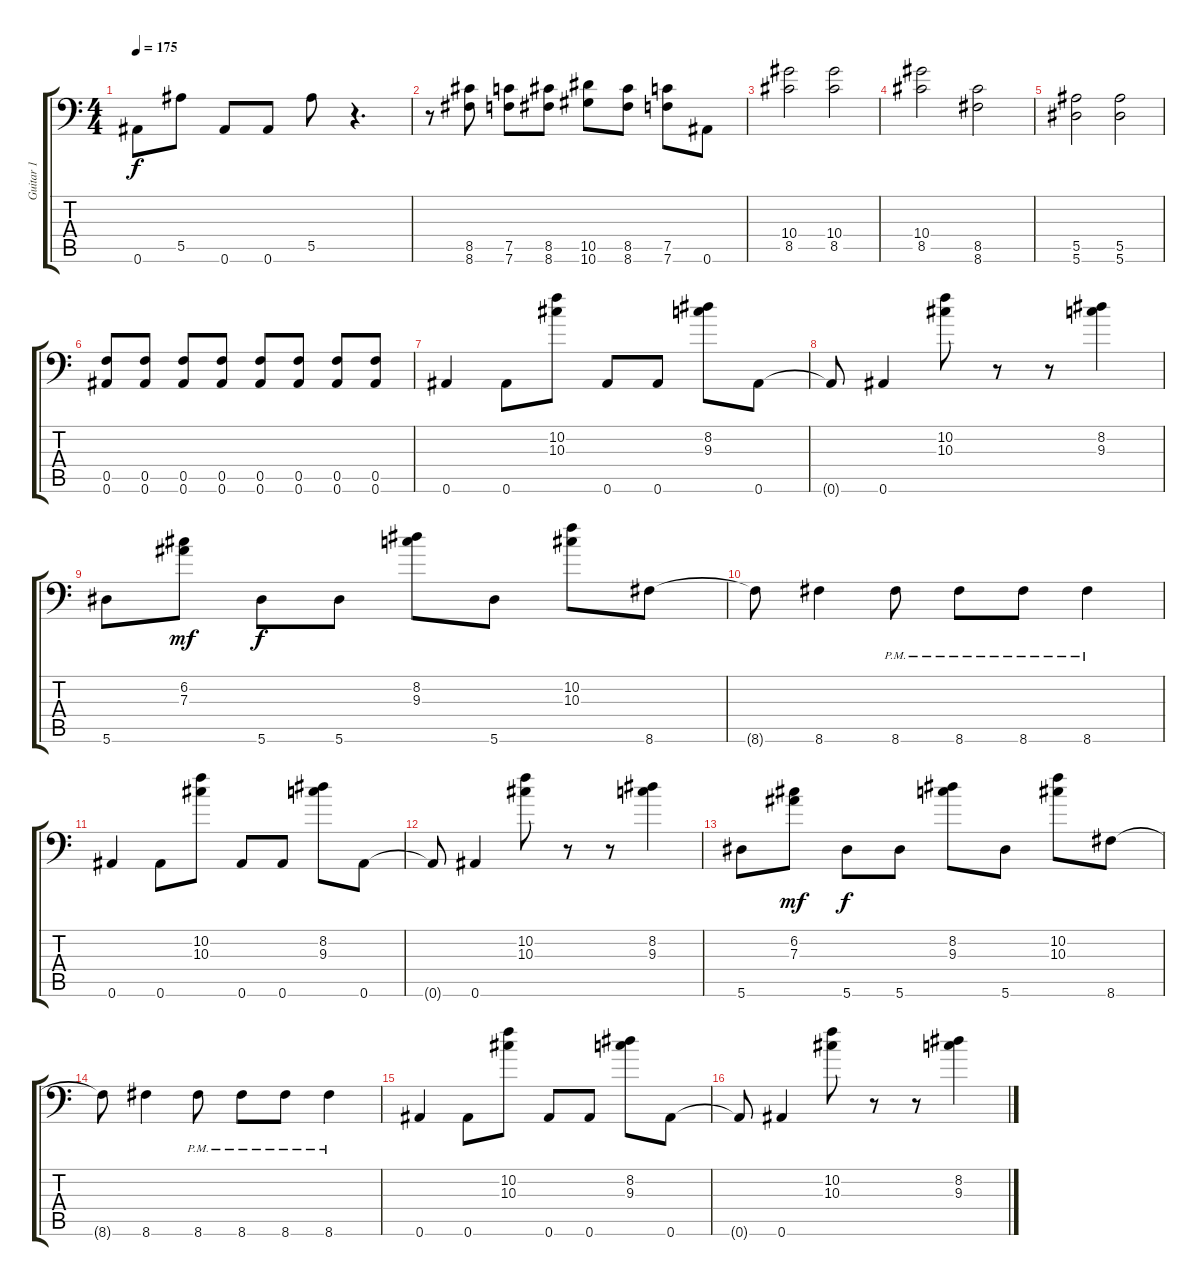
\track ("Guitar 1" "Guitar 1") {instrument distortionguitar}
\staff {score tabs}
\tuning (C4 G3 Eb3 Bb2 F2 Bb1) {hide}
\ts (4 4)
\tempo 175
\clef f4
\ks c
0.6{t}.8{dy f} 5.5.8 0.6.8 0.6.8 5.5.8 r.4{d} |
r.8 (8.5 8.6).8 (7.5 7.6).8 (8.5 8.6).8 (10.5 10.6).8 (8.5 8.6).8 (7.5 7.6).8 0.6.8 |
(10.4 8.5).2 (10.4 8.5).2 |
(10.4 8.5).2 (8.5 8.6).2 |
(5.5 5.6).2 (5.5 5.6).2 |
(0.5 0.6).8 (0.5 0.6).8 (0.5 0.6).8 (0.5 0.6).8 (0.5 0.6).8 (0.5 0.6).8 (0.5 0.6).8 (0.5 0.6).8 |
0.6.4 0.6.8 (10.2 10.3).8 0.6.8 0.6.8 (8.2 9.3).8 0.6.8 |
0.6{t}.8 0.6.4 (10.2 10.3).8 r.8 r.8 (8.2 9.3).4 |
5.6.8 (6.2 7.3).8{dy mf} 5.6.8{dy f} 5.6.8 (8.2 9.3).8 5.6.8 (10.2 10.3).8 8.6.8 |
8.6{t}.8 8.6.4 8.6{pm}.8 8.6{pm}.8 8.6{pm}.8 8.6{pm}.4 |
0.6.4 0.6.8 (10.2 10.3).8 0.6.8 0.6.8 (8.2 9.3).8 0.6.8 |
0.6{t}.8 0.6.4 (10.2 10.3).8 r.8 r.8 (8.2 9.3).4 |
5.6.8 (6.2 7.3).8{dy mf} 5.6.8{dy f} 5.6.8 (8.2 9.3).8 5.6.8 (10.2 10.3).8 8.6.8 |
8.6{t}.8 8.6.4 8.6{pm}.8 8.6{pm}.8 8.6{pm}.8 8.6{pm}.4 |
0.6.4 0.6.8 (10.2 10.3).8 0.6.8 0.6.8 (8.2 9.3).8 0.6.8 |
0.6{t}.8 0.6.4 (10.2 10.3).8 r.8 r.8 (8.2 9.3).4
